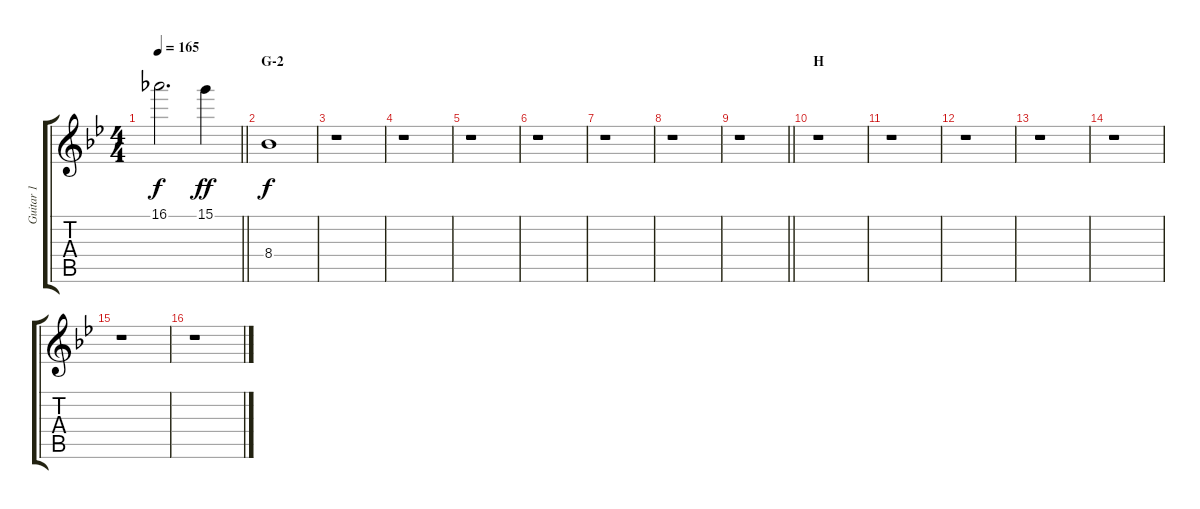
\track ("Guitar 1" "Guitar 1") {instrument distortionguitar}
\staff {score tabs}
\tuning (E4 B3 G3 D3 A2 E2) {hide}
\ts (4 4)
\tempo 165
\clef g2
\barLineRight lightlight
\ks bb
16.1{t}.2{d dy f} 15.1.4{dy ff} |
\section ("" "G-2")
8.4.1{dy f} |
r.1 |
r.1 |
r.1 |
r.1 |
r.1 |
r.1 |
\barLineRight lightlight
r.1 |
\section ("" "H")
r.1 |
r.1 |
r.1 |
r.1 |
r.1 |
r.1 |
r.1
